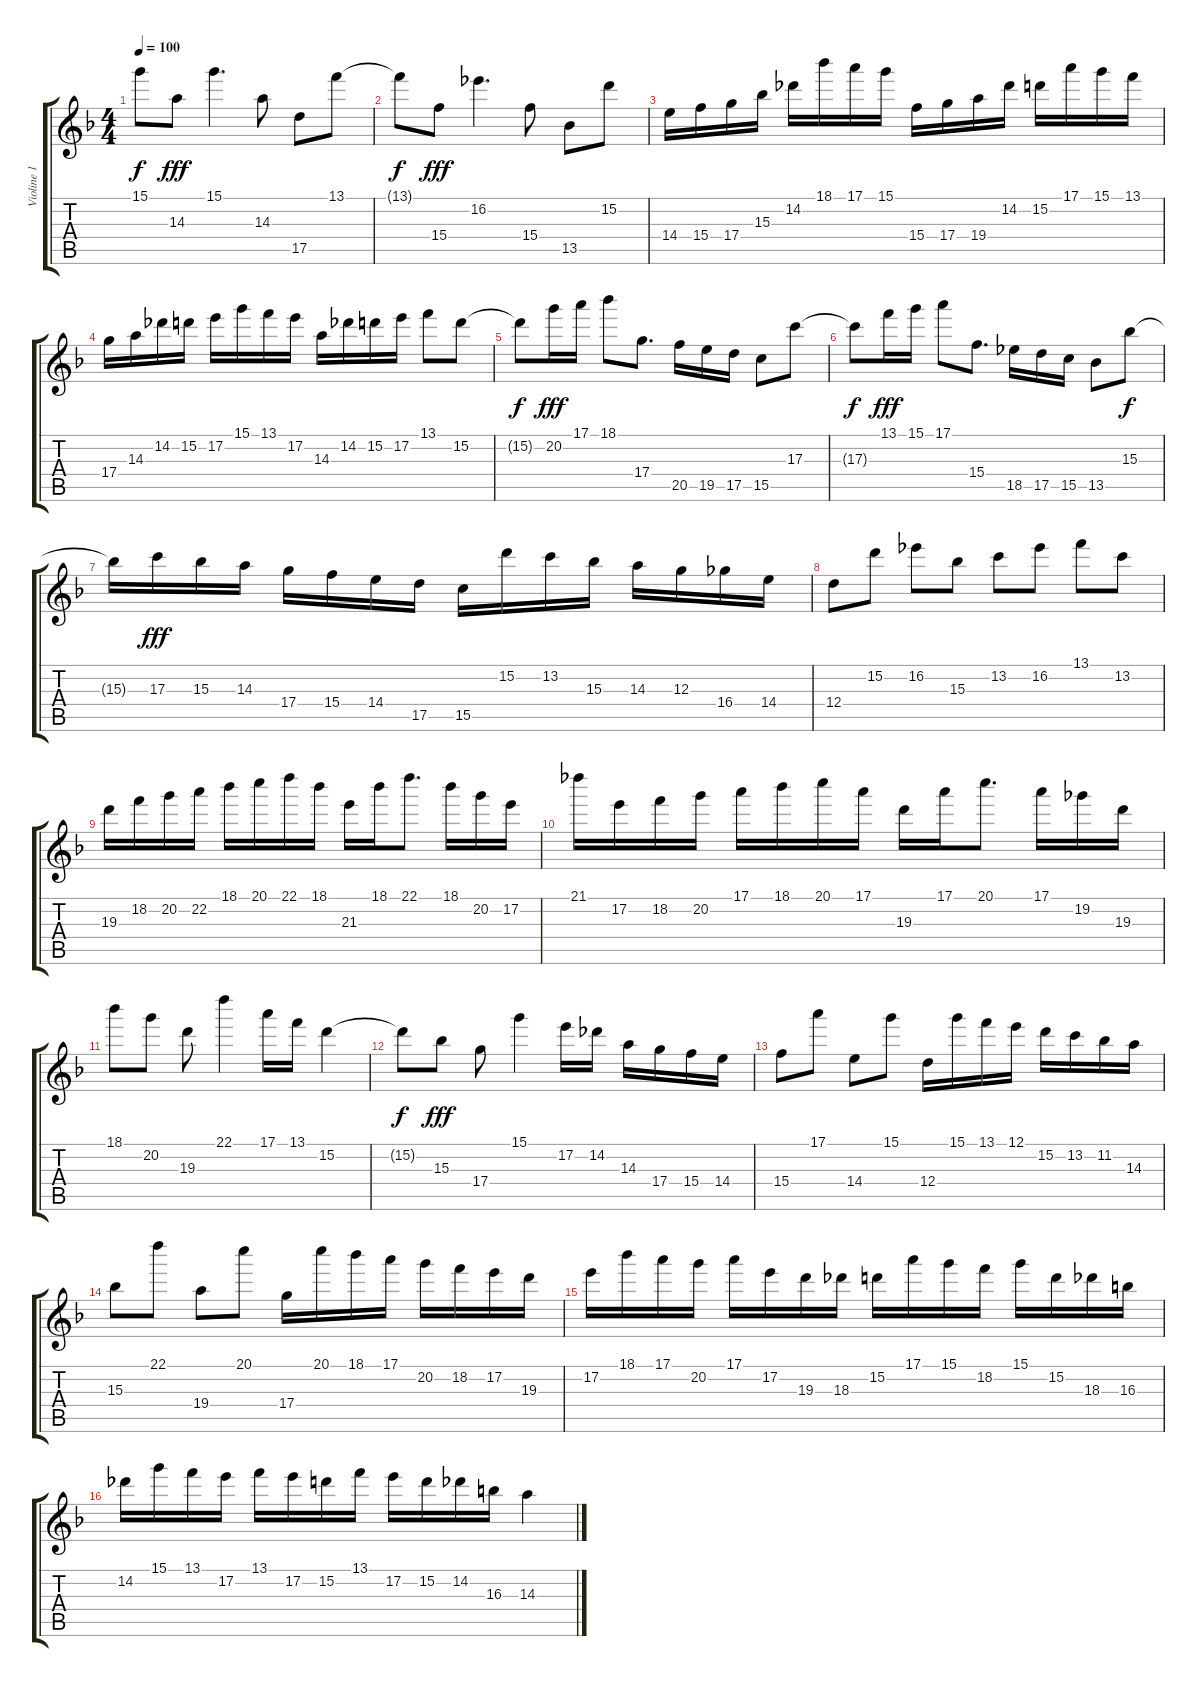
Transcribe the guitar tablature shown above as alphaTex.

\track ("Violine 1 (Solo)" "Violine 1 ") {instrument overdrivenguitar}
\staff {score tabs}
\tuning (E4 B3 G3 D3 A2 E2) {hide}
\ts (4 4)
\tempo 100
\clef g2
\ks dminor
15.1{t}.8{dy f} 14.3.8{dy fff} 15.1.4{d} 14.3.8 17.5.8 13.1.8 |
13.1{t}.8{dy f} 15.4.8{dy fff} 16.2.4{d} 15.4.8 13.5.8 15.2.8 |
14.4.16 15.4.16 17.4.16 15.3.16 14.2.16 18.1.16 17.1.16 15.1.16 15.4.16 17.4.16 19.4.16 14.2.16 15.2.16 17.1.16 15.1.16 13.1.16 |
17.4.16 14.3.16 14.2.16 15.2.16 17.2.16 15.1.16 13.1.16 17.2.16 14.3.16 14.2.16 15.2.16 17.2.16 13.1.8 15.2.8 |
15.2{t}.8{dy f} 20.2.16{dy fff} 17.1.16 18.1.8 17.4.8{d} 20.5.16 19.5.16 17.5.16 15.5.8 17.3.8 |
17.3{t}.8{dy f} 13.1.16{dy fff} 15.1.16 17.1.8 15.4.8{d} 18.5.16 17.5.16 15.5.16 13.5.8 15.3.8{dy f} |
15.3{t}.16 17.3.16{dy fff} 15.3.16 14.3.16 17.4.16 15.4.16 14.4.16 17.5.16 15.5.16 15.2.16 13.2.16 15.3.16 14.3.16 12.3.16 16.4.16 14.4.16 |
12.4.8 15.2.8 16.2.8 15.3.8 13.2.8 16.2.8 13.1.8 13.2.8 |
19.3.16 18.2.16 20.2.16 22.2.16 18.1.16 20.1.16 22.1.16 18.1.16 21.3.16 18.1.16 22.1.8{d} 18.1.16 20.2.16 17.2.16 |
21.1.16 17.2.16 18.2.16 20.2.16 17.1.16 18.1.16 20.1.16 17.1.16 19.3.16 17.1.16 20.1.8{d} 17.1.16 19.2.16 19.3.16 |
18.1.8 20.2.8 19.3.8 22.1.4 17.1.16 13.1.16 15.2.4 |
15.2{t}.8{dy f} 15.3.8{dy fff} 17.4.8 15.1.4 17.2.16 14.2.16 14.3.16 17.4.16 15.4.16 14.4.16 |
15.4.8 17.1.8 14.4.8 15.1.8 12.4.16 15.1.16 13.1.16 12.1.16 15.2.16 13.2.16 11.2.16 14.3.16 |
15.3.8 22.1.8 19.4.8 20.1.8 17.4.16 20.1.16 18.1.16 17.1.16 20.2.16 18.2.16 17.2.16 19.3.16 |
17.2.16 18.1.16 17.1.16 20.2.16 17.1.16 17.2.16 19.3.16 18.3.16 15.2.16 17.1.16 15.1.16 18.2.16 15.1.16 15.2.16 18.3.16 16.3.16 |
14.2.16 15.1.16 13.1.16 17.2.16 13.1.16 17.2.16 15.2.16 13.1.16 17.2.16 15.2.16 14.2.16 16.3.16 14.3.4
